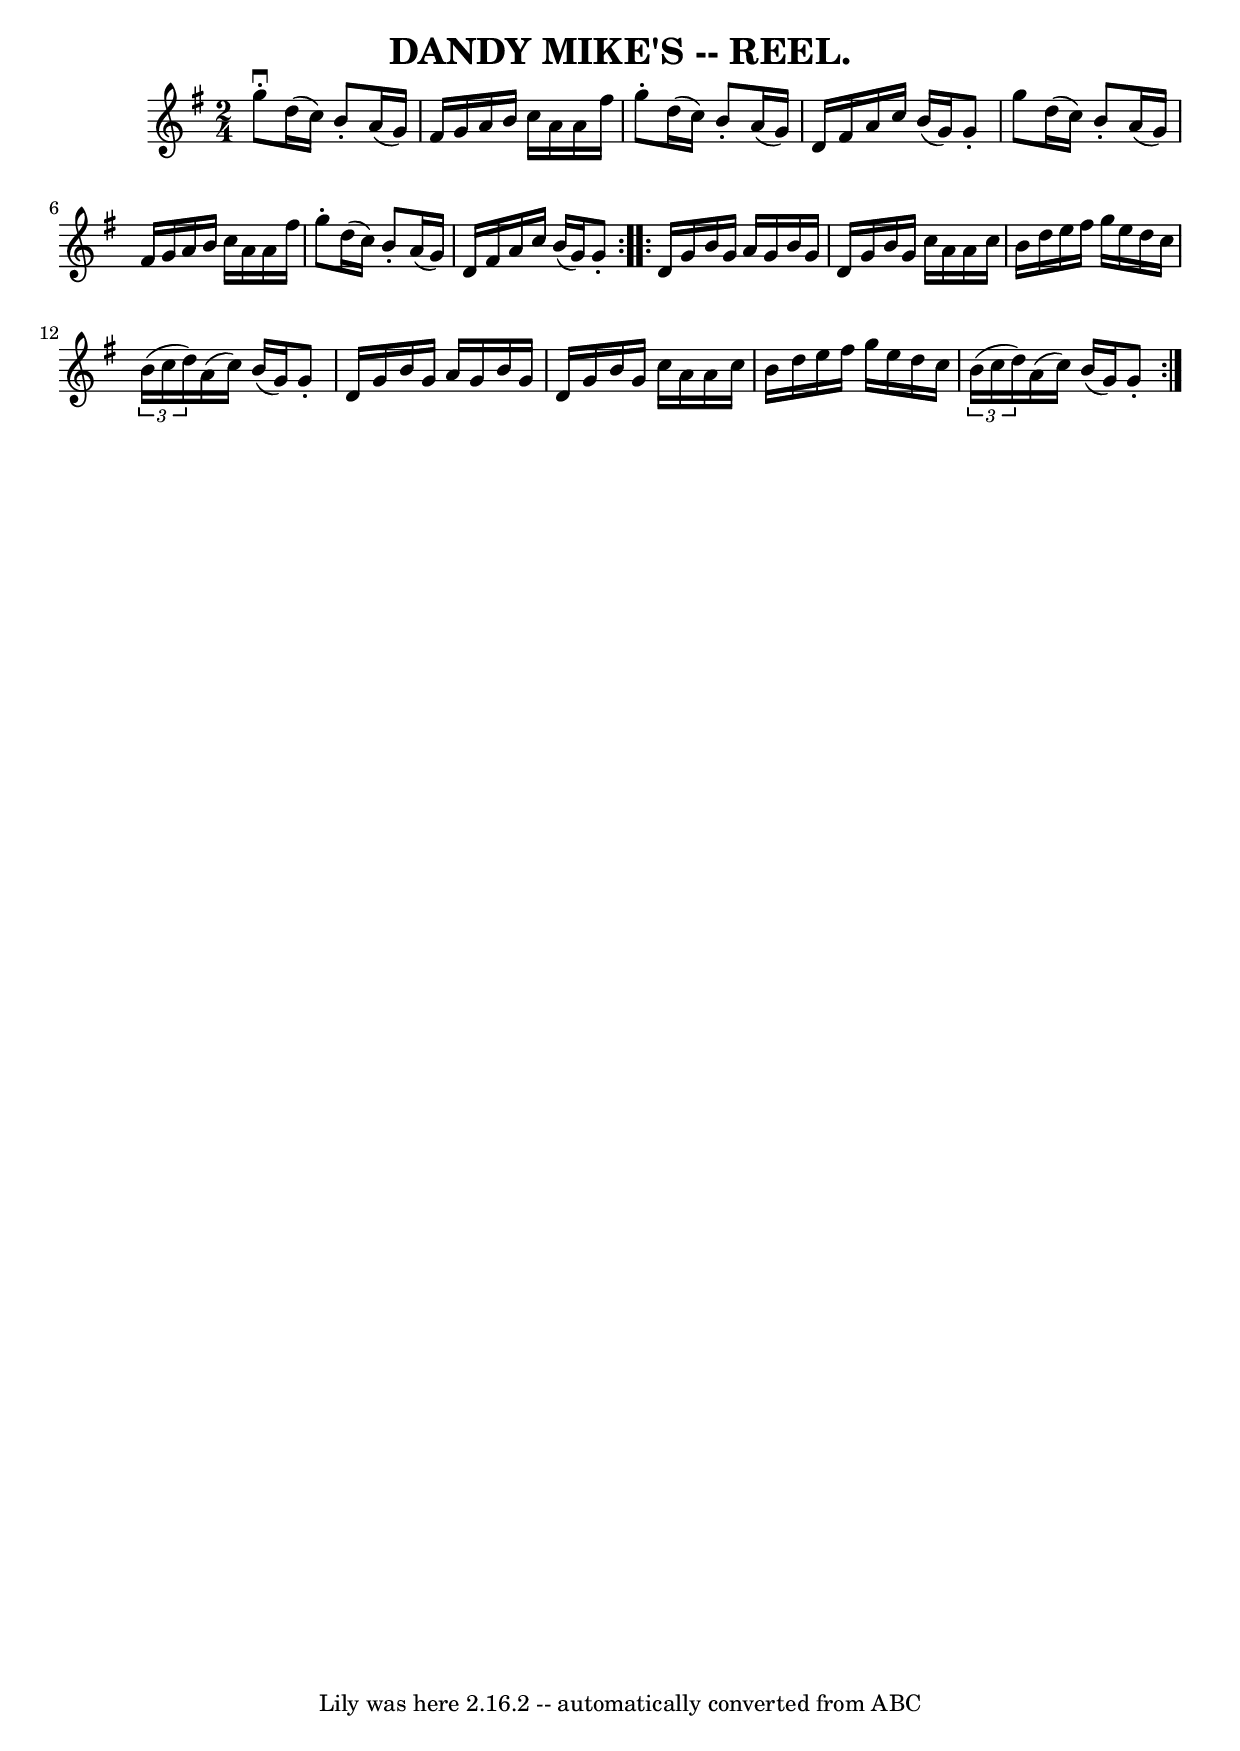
\version "2.16.2"
\include "Mammoth.ily"
\header {
	crossRefNumber = "1"
	footnotes = ""
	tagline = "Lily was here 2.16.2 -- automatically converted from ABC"
	title = "DANDY MIKE'S -- REEL."
}
voicedefault =  {


\repeat volta 2 {
\time 2/4 
\key g \major g''8^\downbow-. d''16 (c''16) b'8 -.   
a'16 (g'16) |
 fis'16 g'16 a'16 b'16 c''16 a'16    
a'16 fis''16  |
 g''8 -. d''16 (c''16) b'8 -. a'16 (
g'16) |
 d'16 fis'16 a'16 c''16 b'16 (g'16) g'8 
-. |
 g''8 d''16 (c''16) b'8 -. a'16 (g'16) 
|
 fis'16 g'16 a'16 b'16 c''16 a'16 a'16 fis''16  
|
 g''8 -. d''16 (c''16) b'8 -. a'16 (g'16) |
  
 d'16 fis'16 a'16 c''16 b'16 (g'16) g'8 -. }     
\repeat volta 2 { d'16 g'16 b'16 g'16 a'16 g'16 b'16    
g'16  |
 d'16 g'16 b'16 g'16 c''16 a'16 a'16 c''16 
 |
 b'16 d''16 e''16 fis''16 g''16 e''16 d''16    
c''16  |
   \times 2/3 { b'16 (c''16 d''16) } a'16 (c''16 
) b'16 (g'16) g'8 -. |
 d'16 g'16 b'16 g'16    
a'16 g'16 b'16 g'16  |
 d'16 g'16 b'16 g'16 c''16  
 a'16 a'16 c''16  |
 b'16 d''16 e''16 fis''16 g''16  
 e''16 d''16 c''16  |
   \times 2/3 { b'16 (c''16 d''16  
-) } a'16 (c''16) b'16 (g'16) g'8 -. }   
}

\score{
    <<

	\context Staff="default"
	{
	    \voicedefault 
	}

    >>
	\layout {
	}
	\midi {}
}
